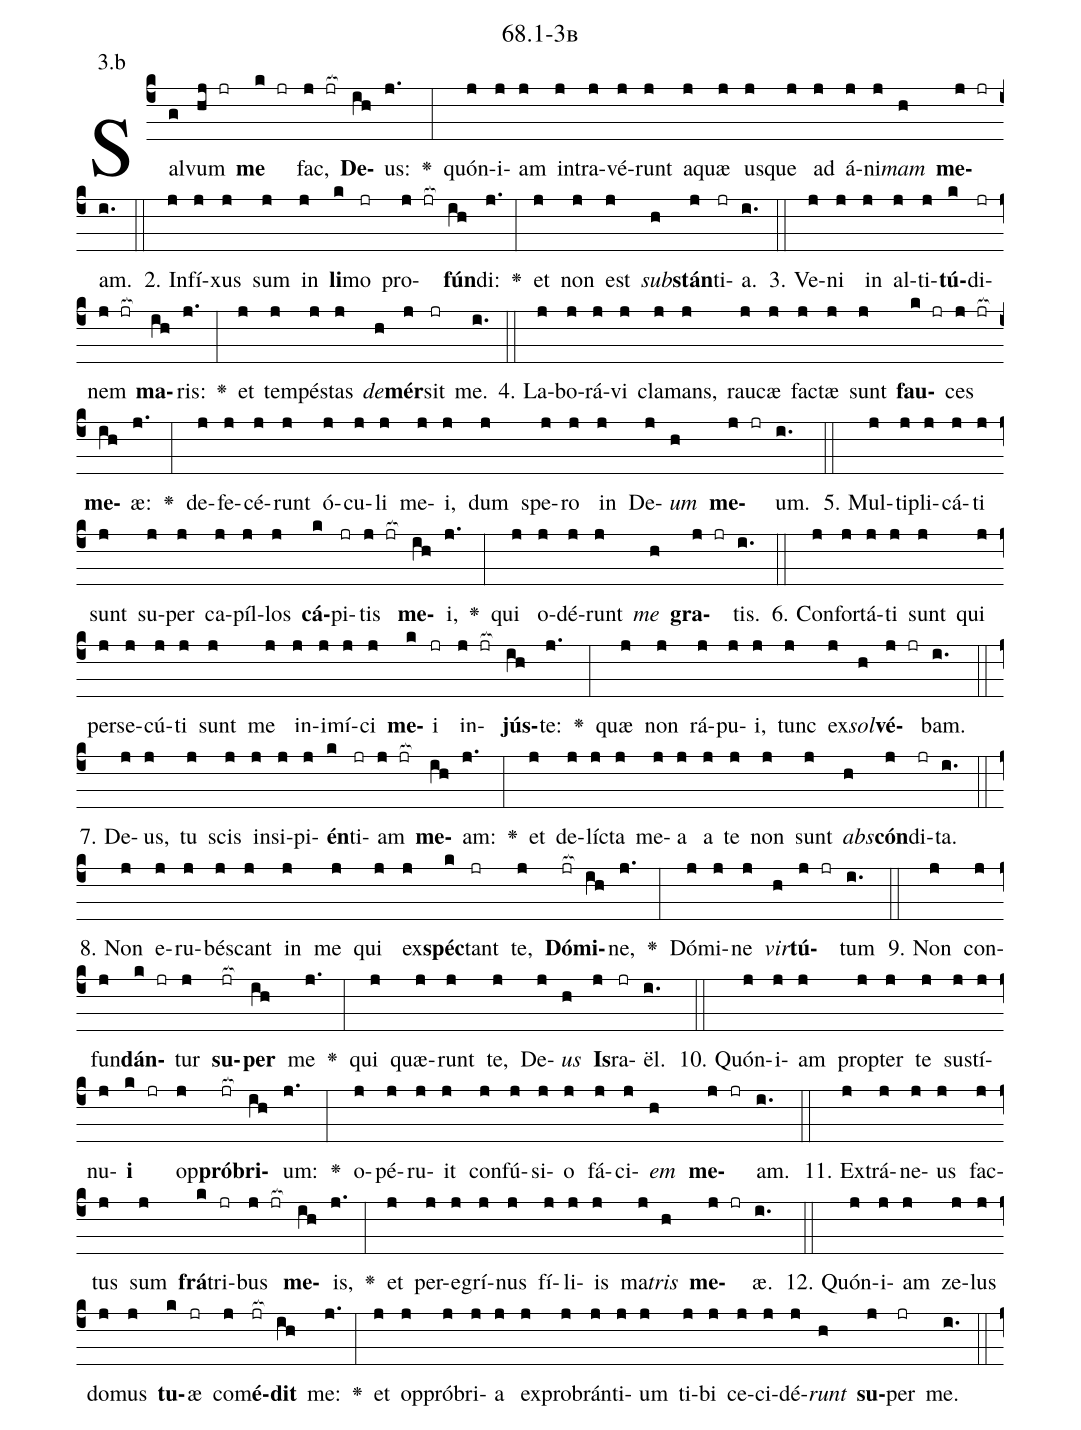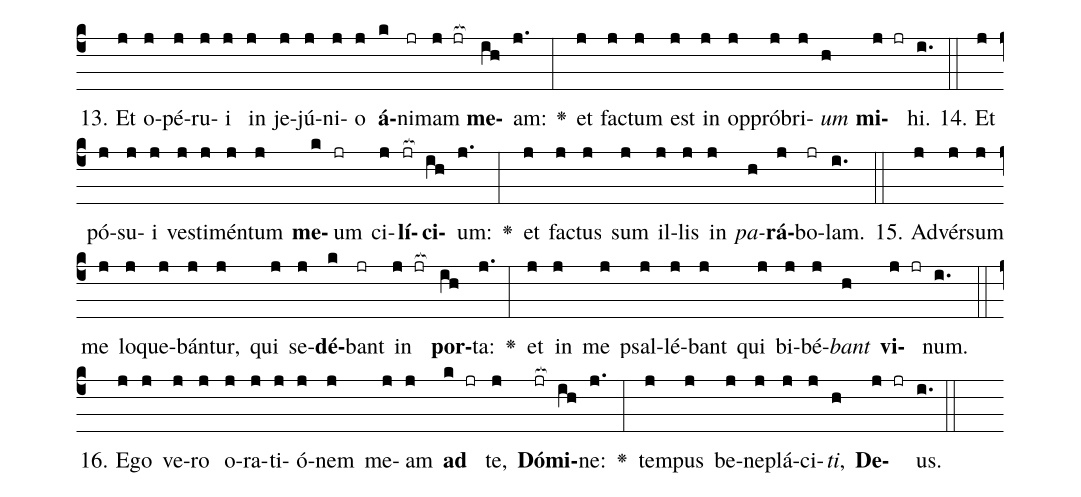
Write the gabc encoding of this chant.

name: 68.1-3b;
annotation: 3.b;
%%
(c4)Sal(g)vum(hj jr) <b>me</b>(k jr) fac,(j jr[ocb:1{]) <b>De</b>(ih[ocb:0}])us:(j.) <v>\greheightstar</v>(:) quón(j)i(j)am(j) in(j)tra(j)vé(j)runt(j) a(j)quæ(j) us(j)que(j) ad(j) á(j)ni(j)<i>mam</i>(h) <b>me</b>(j jr)am.(i.) (::)
2. In(j)fí(j)xus(j) sum(j) in(j) <b>li</b>(k)mo(jr) pro(j jr[ocb:1{])<b>fún</b>(ih[ocb:0}])di:(j.) <v>\greheightstar</v>(:) et(j) non(j) est(j) <i>sub</i>(h)<b>stán</b>(j)ti(jr)a.(i.) (::)
3. Ve(j)ni(j) in(j) al(j)ti(j)<b>tú</b>(k)di(jr)nem(j jr[ocb:1{]) <b>ma</b>(ih[ocb:0}])ris:(j.) <v>\greheightstar</v>(:) et(j) tem(j)pés(j)tas(j) <i>de</i>(h)<b>mér</b>(j)sit(jr) me.(i.) (::)
4. La(j)bo(j)rá(j)vi(j) cla(j)mans,(j) rau(j)cæ(j) fac(j)tæ(j) sunt(j) <b>fau</b>(k jr)ces(j jr[ocb:1{]) <b>me</b>(ih[ocb:0}])æ:(j.) <v>\greheightstar</v>(:) de(j)fe(j)cé(j)runt(j) ó(j)cu(j)li(j) me(j)i,(j) dum(j) spe(j)ro(j) in(j) De(j)<i>um</i>(h) <b>me</b>(j jr)um.(i.) (::)
5. Mul(j)ti(j)pli(j)cá(j)ti(j) sunt(j) su(j)per(j) ca(j)píl(j)los(j) <b>cá</b>(k)pi(jr)tis(j jr[ocb:1{]) <b>me</b>(ih[ocb:0}])i,(j.) <v>\greheightstar</v>(:) qui(j) o(j)dé(j)runt(j) <i>me</i>(h) <b>gra</b>(j jr)tis.(i.) (::)
6. Con(j)for(j)tá(j)ti(j) sunt(j) qui(j) per(j)se(j)cú(j)ti(j) sunt(j) me(j) in(j)i(j)mí(j)ci(j) <b>me</b>(k)i(jr) in(j jr[ocb:1{])<b>jús</b>(ih[ocb:0}])te:(j.) <v>\greheightstar</v>(:) quæ(j) non(j) rá(j)pu(j)i,(j) tunc(j) ex(j)<i>sol</i>(h)<b>vé</b>(j jr)bam.(i.) (::)
7. De(j)us,(j) tu(j) scis(j) in(j)si(j)pi(j)<b>én</b>(k)ti(jr)am(j jr[ocb:1{]) <b>me</b>(ih[ocb:0}])am:(j.) <v>\greheightstar</v>(:) et(j) de(j)líc(j)ta(j) me(j)a(j) a(j) te(j) non(j) sunt(j) <i>abs</i>(h)<b>cón</b>(j)di(jr)ta.(i.) (::)
8. Non(j) e(j)ru(j)bés(j)cant(j) in(j) me(j) qui(j) ex(j)<b>spéc</b>(k)tant(jr) te,(j) <b>Dó</b>(jr[ocb:1{])<b>mi</b>(ih[ocb:0}])ne,(j.) <v>\greheightstar</v>(:) Dó(j)mi(j)ne(j) <i>vir</i>(h)<b>tú</b>(j jr)tum(i.) (::)
9. Non(j) con(j)fun(j)<b>dán</b>(k jr)tur(j) <b>su</b>(jr[ocb:1{])<b>per</b>(ih[ocb:0}]) me(j.) <v>\greheightstar</v>(:) qui(j) quæ(j)runt(j) te,(j) De(j)<i>us</i>(h) <b>Is</b>(j)ra(jr)ël.(i.) (::)
10. Quón(j)i(j)am(j) prop(j)ter(j) te(j) sus(j)tí(j)nu(j)<b>i</b>(k jr) op(j)<b>pró</b>(jr[ocb:1{])<b>bri</b>(ih[ocb:0}])um:(j.) <v>\greheightstar</v>(:) o(j)pé(j)ru(j)it(j) con(j)fú(j)si(j)o(j) fá(j)ci(j)<i>em</i>(h) <b>me</b>(j jr)am.(i.) (::)
11. Ex(j)trá(j)ne(j)us(j) fac(j)tus(j) sum(j) <b>frá</b>(k)tri(jr)bus(j jr[ocb:1{]) <b>me</b>(ih[ocb:0}])is,(j.) <v>\greheightstar</v>(:) et(j) per(j)e(j)grí(j)nus(j) fí(j)li(j)is(j) ma(j)<i>tris</i>(h) <b>me</b>(j jr)æ.(i.) (::)
12. Quón(j)i(j)am(j) ze(j)lus(j) do(j)mus(j) <b>tu</b>(k)æ(jr) com(j)<b>é</b>(jr[ocb:1{])<b>dit</b>(ih[ocb:0}]) me:(j.) <v>\greheightstar</v>(:) et(j) op(j)pró(j)bri(j)a(j) ex(j)pro(j)brán(j)ti(j)um(j) ti(j)bi(j) ce(j)ci(j)dé(j)<i>runt</i>(h) <b>su</b>(j)per(jr) me.(i.) (::)
13. Et(j) o(j)pé(j)ru(j)i(j) in(j) je(j)jú(j)ni(j)o(j) <b>á</b>(k)ni(jr)mam(j jr[ocb:1{]) <b>me</b>(ih[ocb:0}])am:(j.) <v>\greheightstar</v>(:) et(j) fac(j)tum(j) est(j) in(j) op(j)pró(j)bri(j)<i>um</i>(h) <b>mi</b>(j jr)hi.(i.) (::)
14. Et(j) pó(j)su(j)i(j) ves(j)ti(j)mén(j)tum(j) <b>me</b>(k)um(jr) ci(j)<b>lí</b>(jr[ocb:1{])<b>ci</b>(ih[ocb:0}])um:(j.) <v>\greheightstar</v>(:) et(j) fac(j)tus(j) sum(j) il(j)lis(j) in(j) <i>pa</i>(h)<b>rá</b>(j)bo(jr)lam.(i.) (::)
15. Ad(j)vér(j)sum(j) me(j) lo(j)que(j)bán(j)tur,(j) qui(j) se(j)<b>dé</b>(k)bant(jr) in(j jr[ocb:1{]) <b>por</b>(ih[ocb:0}])ta:(j.) <v>\greheightstar</v>(:) et(j) in(j) me(j) psal(j)lé(j)bant(j) qui(j) bi(j)bé(j)<i>bant</i>(h) <b>vi</b>(j jr)num.(i.) (::)
16. E(j)go(j) ve(j)ro(j) o(j)ra(j)ti(j)ó(j)nem(j) me(j)am(j) <b>ad</b>(k jr) te,(j) <b>Dó</b>(jr[ocb:1{])<b>mi</b>(ih[ocb:0}])ne:(j.) <v>\greheightstar</v>(:) tem(j)pus(j) be(j)ne(j)plá(j)ci(j)<i>ti</i>,(h) <b>De</b>(j jr)us.(i.) (::)
